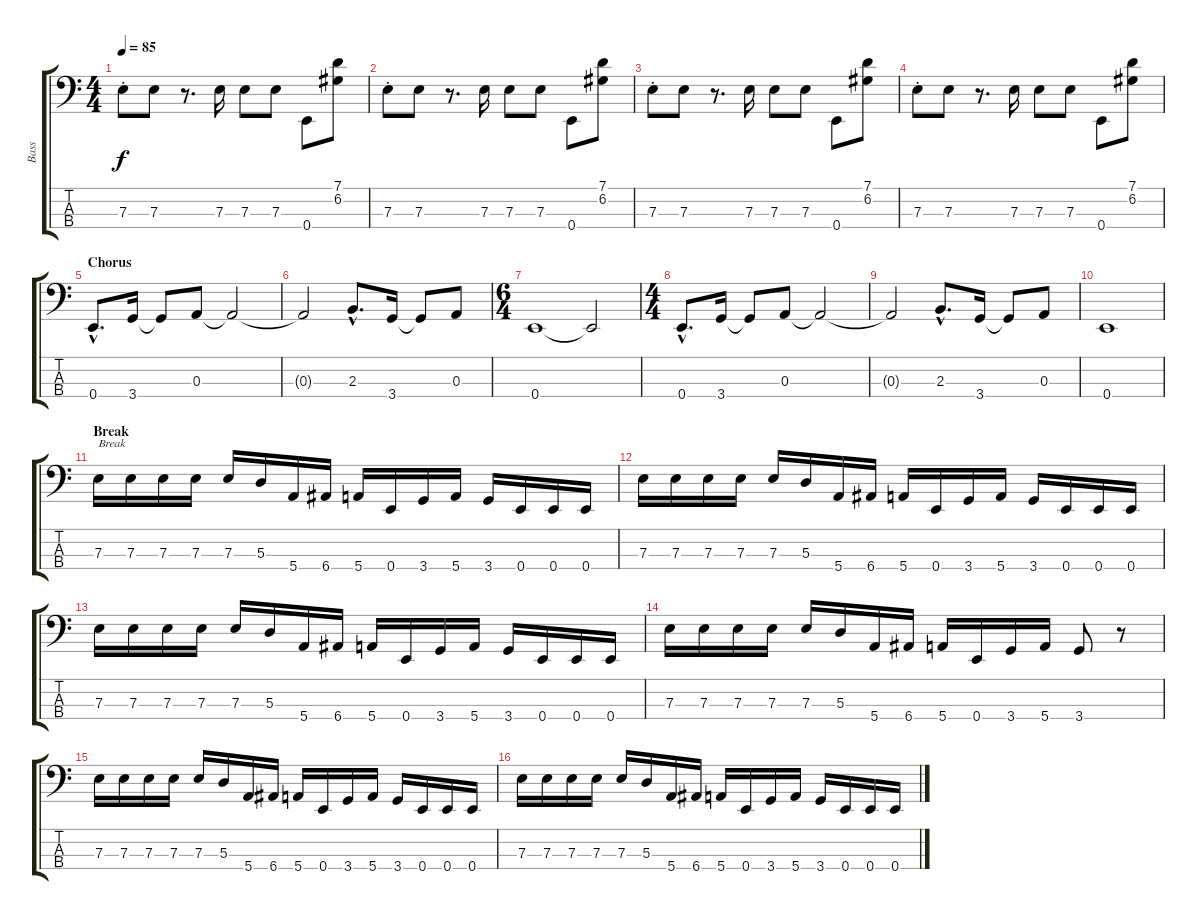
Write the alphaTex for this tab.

\track ("Bass" "Bass") {instrument electricbassfinger}
\staff {score tabs}
\tuning (G2 D2 A1 E1) {hide}
\ts (4 4)
\tempo 85
\clef f4
\ks c
7.3{st}.8{dy f} 7.3.8 r.8{d} 7.3.16 7.3.8 7.3.8 0.4.8 (7.1 6.2).8 |
7.3{st}.8 7.3.8 r.8{d} 7.3.16 7.3.8 7.3.8 0.4.8 (7.1 6.2).8 |
7.3{st}.8 7.3.8 r.8{d} 7.3.16 7.3.8 7.3.8 0.4.8 (7.1 6.2).8 |
7.3{st}.8 7.3.8 r.8{d} 7.3.16 7.3.8 7.3.8 0.4.8 (7.1 6.2).8 |
\section ("" "Chorus")
0.4{hac}.8{d} 3.4.16 3.4{t}.8 0.3.8 0.3{t}.2 |
0.3{t}.2 2.3{hac}.8{d} 3.4.16 3.4{t}.8 0.3.8 |
\ts (6 4)
0.4.1 0.4{t}.2 |
\ts (4 4)
0.4{hac}.8{d} 3.4.16 3.4{t}.8 0.3.8 0.3{t}.2 |
0.3{t}.2 2.3{hac}.8{d} 3.4.16 3.4{t}.8 0.3.8 |
0.4.1 |
\section ("" "Break")
7.3.16{txt "Break"} 7.3.16 7.3.16 7.3.16 7.3.16 5.3.16 5.4.16 6.4.16 5.4.16 0.4.16 3.4.16 5.4.16 3.4.16 0.4.16 0.4.16 0.4.16 |
7.3.16 7.3.16 7.3.16 7.3.16 7.3.16 5.3.16 5.4.16 6.4.16 5.4.16 0.4.16 3.4.16 5.4.16 3.4.16 0.4.16 0.4.16 0.4.16 |
7.3.16 7.3.16 7.3.16 7.3.16 7.3.16 5.3.16 5.4.16 6.4.16 5.4.16 0.4.16 3.4.16 5.4.16 3.4.16 0.4.16 0.4.16 0.4.16 |
7.3.16 7.3.16 7.3.16 7.3.16 7.3.16 5.3.16 5.4.16 6.4.16 5.4.16 0.4.16 3.4.16 5.4.16 3.4.8 r.8 |
7.3.16 7.3.16 7.3.16 7.3.16 7.3.16 5.3.16 5.4.16 6.4.16 5.4.16 0.4.16 3.4.16 5.4.16 3.4.16 0.4.16 0.4.16 0.4.16 |
7.3.16 7.3.16 7.3.16 7.3.16 7.3.16 5.3.16 5.4.16 6.4.16 5.4.16 0.4.16 3.4.16 5.4.16 3.4.16 0.4.16 0.4.16 0.4.16
